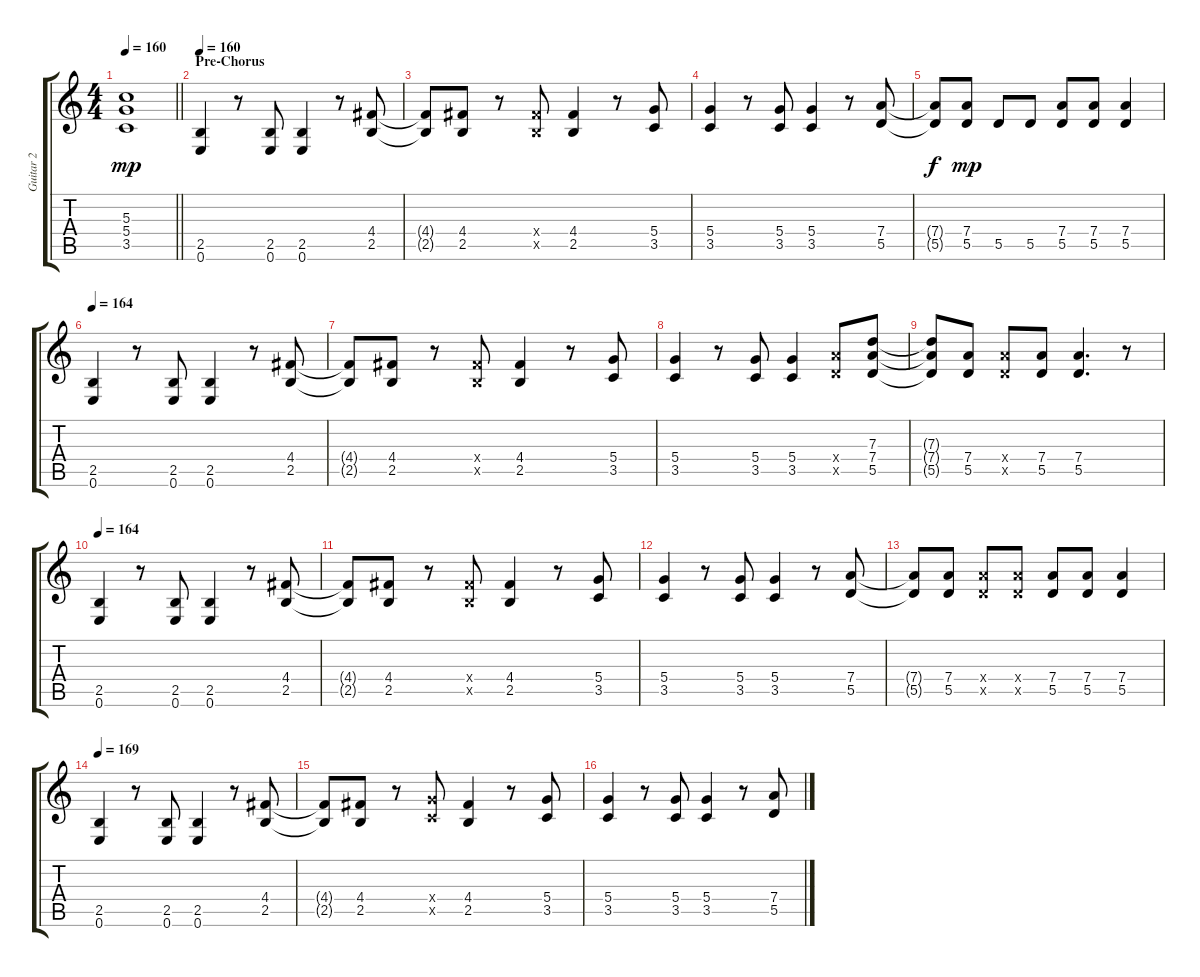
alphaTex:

\track ("Guitar 2" "Guitar 2") {instrument electricguitarclean}
\staff {score tabs}
\tuning (E4 B3 G3 D3 A2 E2) {hide}
\ts (4 4)
\tempo 160
\clef g2
\barLineRight lightlight
\ks c
(5.3{t} 5.4{t} 3.5{t}).1{dy mp} |
\section ("" "Pre-Chorus")
\tempo 160
(2.5 0.6).4 r.8 (2.5 0.6).8 (2.5 0.6).4 r.8 (4.4 2.5).8 |
(4.4{t} 2.5{t}).8 (4.4 2.5).8 r.8 (4.4{x} 2.5{x}).8 (4.4 2.5).4 r.8 (5.4 3.5).8 |
(5.4 3.5).4 r.8 (5.4 3.5).8 (5.4 3.5).4 r.8 (7.4 5.5).8 |
(7.4{t} 5.5{t}).8{dy f} (7.4 5.5).8{dy mp} 5.5.8 5.5.8 (7.4 5.5).8 (7.4 5.5).8 (7.4 5.5).4 |
\tempo 164
(2.5 0.6).4 r.8 (2.5 0.6).8 (2.5 0.6).4 r.8 (4.4 2.5).8 |
(4.4{t} 2.5{t}).8 (4.4 2.5).8 r.8 (4.4{x} 2.5{x}).8 (4.4 2.5).4 r.8 (5.4 3.5).8 |
(5.4 3.5).4 r.8 (5.4 3.5).8 (5.4 3.5).4 (7.4{x} 5.5{x}).8 (7.3 7.4 5.5).8 |
(7.3{t} 7.4{t} 5.5{t}).8 (7.4 5.5).8 (7.4{x} 5.5{x}).8 (7.4 5.5).8 (7.4 5.5).4{d} r.8 |
\tempo 164
(2.5 0.6).4 r.8 (2.5 0.6).8 (2.5 0.6).4 r.8 (4.4 2.5).8 |
(4.4{t} 2.5{t}).8 (4.4 2.5).8 r.8 (4.4{x} 2.5{x}).8 (4.4 2.5).4 r.8 (5.4 3.5).8 |
(5.4 3.5).4 r.8 (5.4 3.5).8 (5.4 3.5).4 r.8 (7.4 5.5).8 |
(7.4{t} 5.5{t}).8 (7.4 5.5).8 (7.4{x} 5.5{x}).8 (7.4{x} 5.5{x}).8 (7.4 5.5).8 (7.4 5.5).8 (7.4 5.5).4 |
\tempo 169
(2.5 0.6).4 r.8 (2.5 0.6).8 (2.5 0.6).4 r.8 (4.4 2.5).8 |
(4.4{t} 2.5{t}).8 (4.4 2.5).8 r.8 (5.4{x} 3.5{x}).8 (4.4 2.5).4 r.8 (5.4 3.5).8 |
(5.4 3.5).4 r.8 (5.4 3.5).8 (5.4 3.5).4 r.8 (7.4 5.5).8
